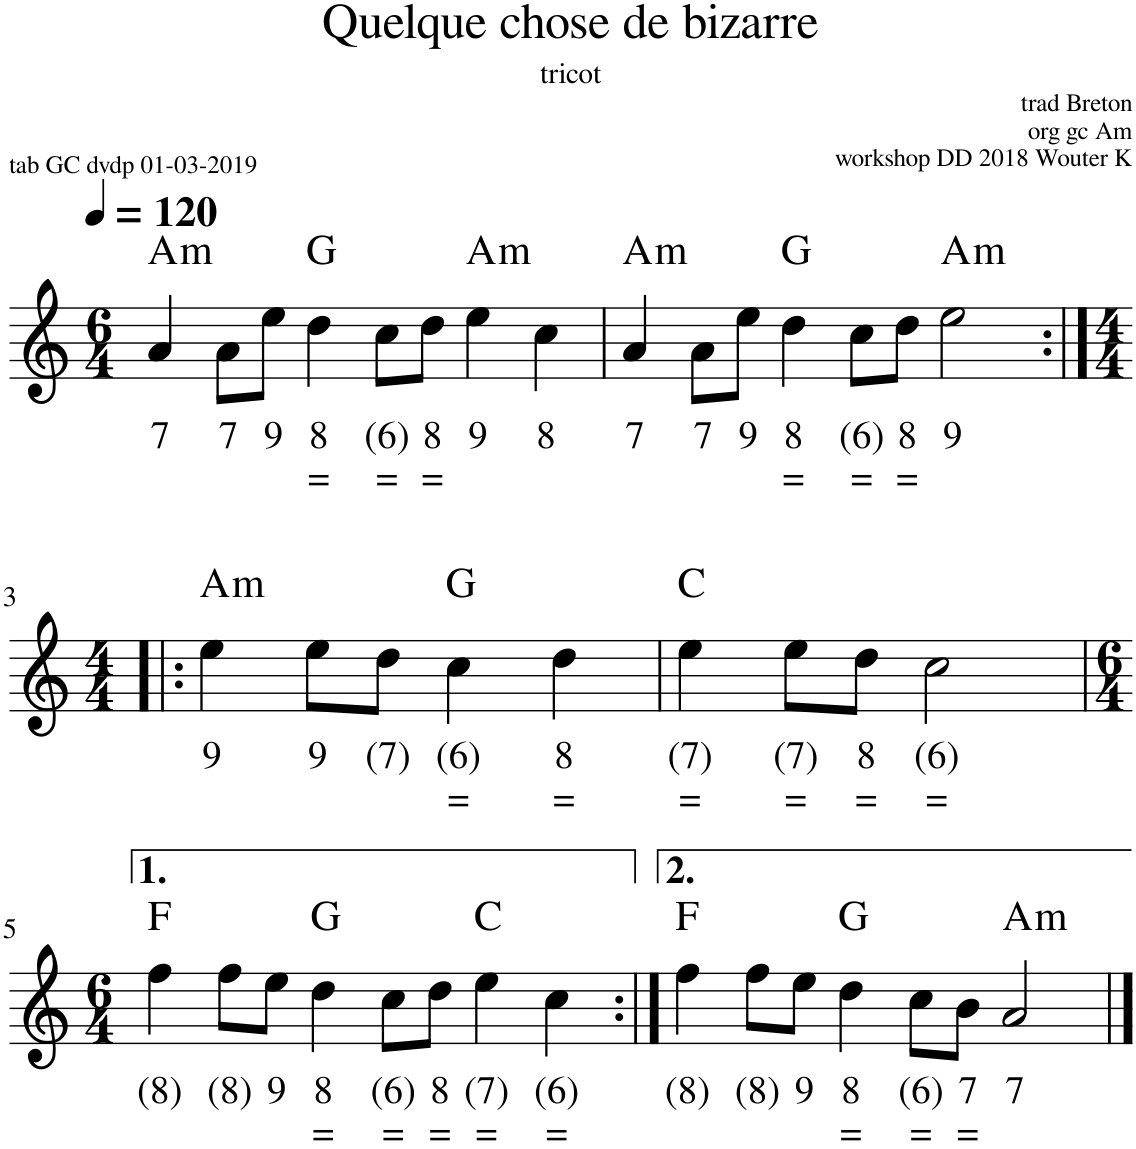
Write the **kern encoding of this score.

**kern	**text	**text	**harte
*part1	*part1	*part1	*part1
*staff1	*staff1	*staff1	*
*I"Piano	*	*	*
*I'Pno.	*	*	*
*clefG2	*	*	*
*k[]	*	*	*
*M6/4	*	*	*
*MM120	*	*	*
=1	=1	=1	=1
!	!LO:LY:b	!	!LO:H:kt=m
4a/	7	.	A:min
!	!LO:LY:b	!	!
8a\L	7	.	.
!	!LO:LY:b	!	!
8ee\J	9	.	.
!	!LO:LY:b	!LO:LY:b	!
4dd\	8	=	G:maj
!	!LO:LY:b	!LO:LY:b	!
8cc\L	(6)	=	.
!	!LO:LY:b	!LO:LY:b	!
8dd\J	8	=	.
!	!LO:LY:b	!	!LO:H:kt=m
4ee\	9	.	A:min
!	!LO:LY:b	!	!
4cc\	8	.	.
=2	=2	=2	=2
!	!LO:LY:b	!	!LO:H:kt=m
4a/	7	.	A:min
!	!LO:LY:b	!	!
8a\L	7	.	.
!	!LO:LY:b	!	!
8ee\J	9	.	.
!	!LO:LY:b	!LO:LY:b	!
4dd\	8	=	G:maj
!	!LO:LY:b	!LO:LY:b	!
8cc\L	(6)	=	.
!	!LO:LY:b	!LO:LY:b	!
8dd\J	8	=	.
!	!LO:LY:b	!	!LO:H:kt=m
2ee\	9	.	A:min
!!LO:LB:g=z
=3:|!|:	=3:|!|:	=3:|!|:	=3:|!|:
*M4/4	*	*	*
!	!LO:LY:b	!	!LO:H:kt=m
4ee\	9	.	A:min
!	!LO:LY:b	!	!
8ee\L	9	.	.
!	!LO:LY:b	!	!
8dd\J	(7)	.	.
!	!LO:LY:b	!LO:LY:b	!
4cc\	(6)	=	G:maj
!	!LO:LY:b	!LO:LY:b	!
4dd\	8	=	.
=4	=4	=4	=4
!	!LO:LY:b	!LO:LY:b	!
4ee\	(7)	=	C:maj
!	!LO:LY:b	!LO:LY:b	!
8ee\L	(7)	=	.
!	!LO:LY:b	!LO:LY:b	!
8dd\J	8	=	.
!	!LO:LY:b	!LO:LY:b	!
2cc\	(6)	=	.
!!LO:LB:g=z
=5	=5	=5	=5
*M6/4	*	*	*
!	!LO:LY:b	!	!
4ff\	(8)	.	F:maj
!	!LO:LY:b	!	!
8ff\L	(8)	.	.
!	!LO:LY:b	!	!
8ee\J	9	.	.
!	!LO:LY:b	!LO:LY:b	!
4dd\	8	=	G:maj
!	!LO:LY:b	!LO:LY:b	!
8cc\L	(6)	=	.
!	!LO:LY:b	!LO:LY:b	!
8dd\J	8	=	.
!	!LO:LY:b	!LO:LY:b	!
4ee\	(7)	=	C:maj
!	!LO:LY:b	!LO:LY:b	!
4cc\	(6)	=	.
=6:|!	=6:|!	=6:|!	=6:|!
!	!LO:LY:b	!	!
4ff\	(8)	.	F:maj
!	!LO:LY:b	!	!
8ff\L	(8)	.	.
!	!LO:LY:b	!	!
8ee\J	9	.	.
!	!LO:LY:b	!LO:LY:b	!
4dd\	8	=	G:maj
!	!LO:LY:b	!LO:LY:b	!
8cc\L	(6)	=	.
!	!LO:LY:b	!LO:LY:b	!
8b\J	7	=	.
!	!LO:LY:b	!	!LO:H:kt=m
2a/	7	.	A:min
==	==	==	==
*-	*-	*-	*-
